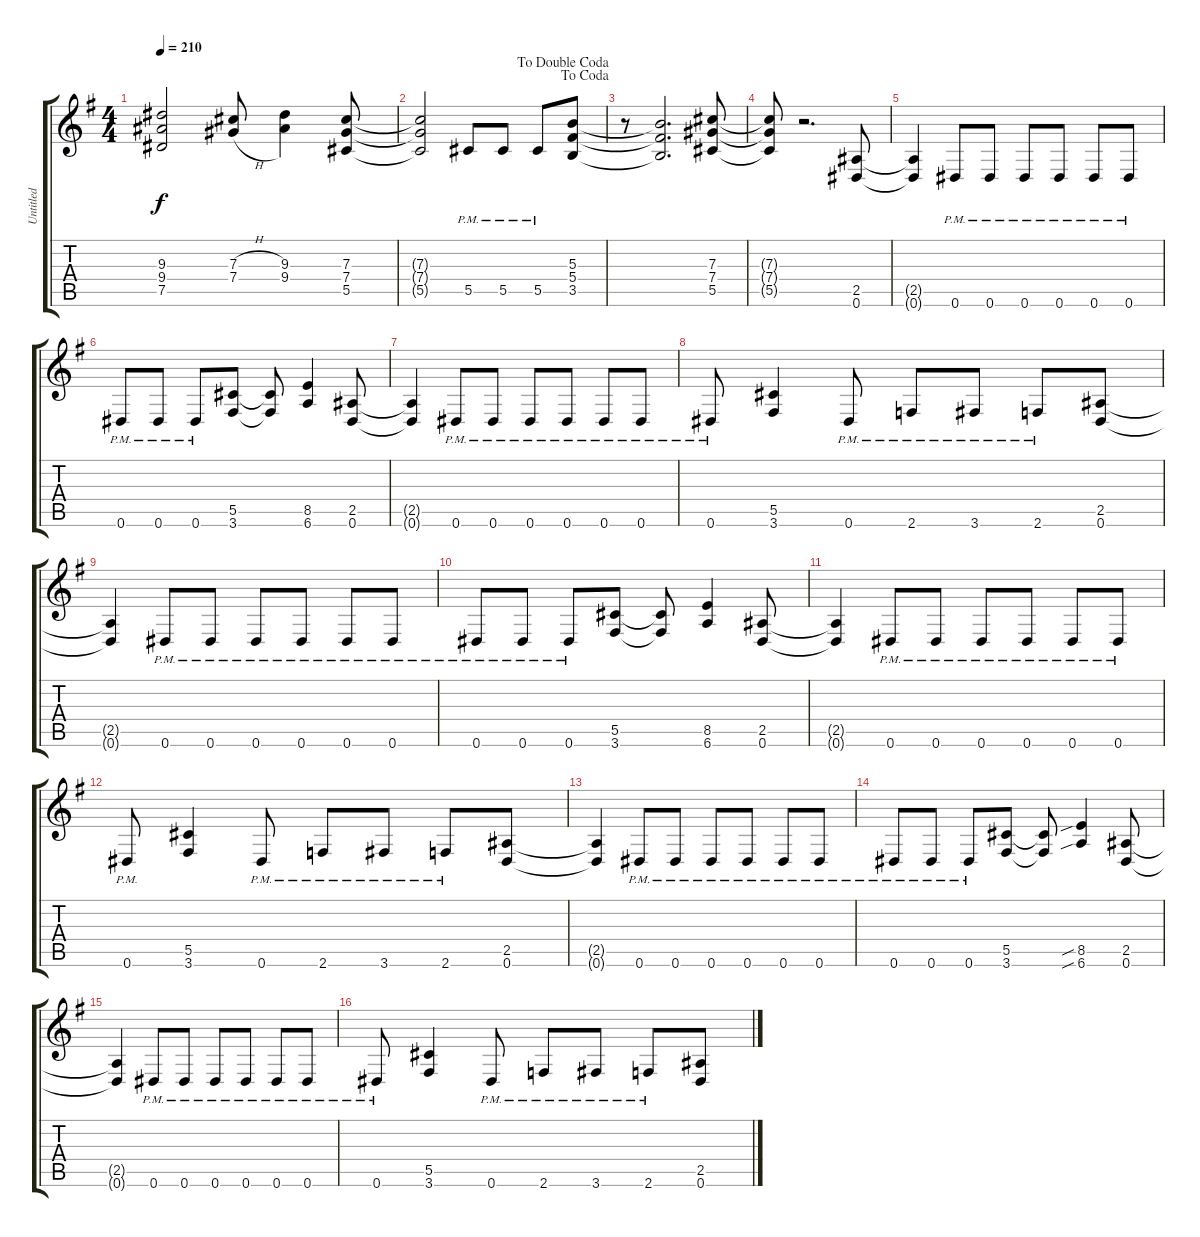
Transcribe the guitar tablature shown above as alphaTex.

\track ("Untitled" "Untitled") {instrument distortionguitar}
\staff {score tabs}
\tuning (Eb4 Bb3 Gb3 Db3 Ab2 Eb2) {hide}
\ts (4 4)
\tempo 210
\clef g2
\ks g
(9.3{t} 9.4{t} 7.5{t}).2{dy f} (7.3{h} 7.4{h}).8 (9.3 9.4).4 (7.3 7.4 5.5).8 |
\jump dacoda
\jump dadoublecoda
(7.3{t} 7.4{t} 5.5{t}).2 5.5{pm}.8 5.5{pm}.8 5.5{pm}.8 (5.3 5.4 3.5).8 |
r.8 (5.3{t} 5.4{t} 3.5{t}).2{d} (7.3 7.4 5.5).8 |
(7.3{t} 7.4{t} 5.5{t}).8 r.2{d} (2.5 0.6).8 |
(2.5{t} 0.6{t}).4 0.6{pm}.8 0.6{pm}.8 0.6{pm}.8 0.6{pm}.8 0.6{pm}.8 0.6{pm}.8 |
0.6{pm}.8 0.6{pm}.8 0.6{pm}.8 (5.5 3.6).8 (5.5{t} 3.6{t}).8 (8.5 6.6).4 (2.5 0.6).8 |
(2.5{t} 0.6{t}).4 0.6{pm}.8 0.6{pm}.8 0.6{pm}.8 0.6{pm}.8 0.6{pm}.8 0.6{pm}.8 |
0.6{pm}.8 (5.5 3.6).4 0.6{pm}.8 2.6{pm}.8 3.6{pm}.8 2.6{pm}.8 (2.5 0.6).8 |
(2.5{t} 0.6{t}).4 0.6{pm}.8 0.6{pm}.8 0.6{pm}.8 0.6{pm}.8 0.6{pm}.8 0.6{pm}.8 |
0.6{pm}.8 0.6{pm}.8 0.6{pm}.8 (5.5 3.6).8 (5.5{t} 3.6{t}).8 (8.5 6.6).4 (2.5 0.6).8 |
(2.5{t} 0.6{t}).4 0.6{pm}.8 0.6{pm}.8 0.6{pm}.8 0.6{pm}.8 0.6{pm}.8 0.6{pm}.8 |
0.6{pm}.8 (5.5 3.6).4 0.6{pm}.8 2.6{pm}.8 3.6{pm}.8 2.6{pm}.8 (2.5 0.6).8 |
(2.5{t} 0.6{t}).4 0.6{pm}.8 0.6{pm}.8 0.6{pm}.8 0.6{pm}.8 0.6{pm}.8 0.6{pm}.8 |
0.6{pm}.8 0.6{pm}.8 0.6{pm}.8 (5.5 3.6).8 (5.5{t} 3.6{t}).8 (8.5{sib} 6.6{sib}).4 (2.5 0.6).8 |
(2.5{t} 0.6{t}).4 0.6{pm}.8 0.6{pm}.8 0.6{pm}.8 0.6{pm}.8 0.6{pm}.8 0.6{pm}.8 |
0.6{pm}.8 (5.5 3.6).4 0.6{pm}.8 2.6{pm}.8 3.6{pm}.8 2.6{pm}.8 (2.5 0.6).8
